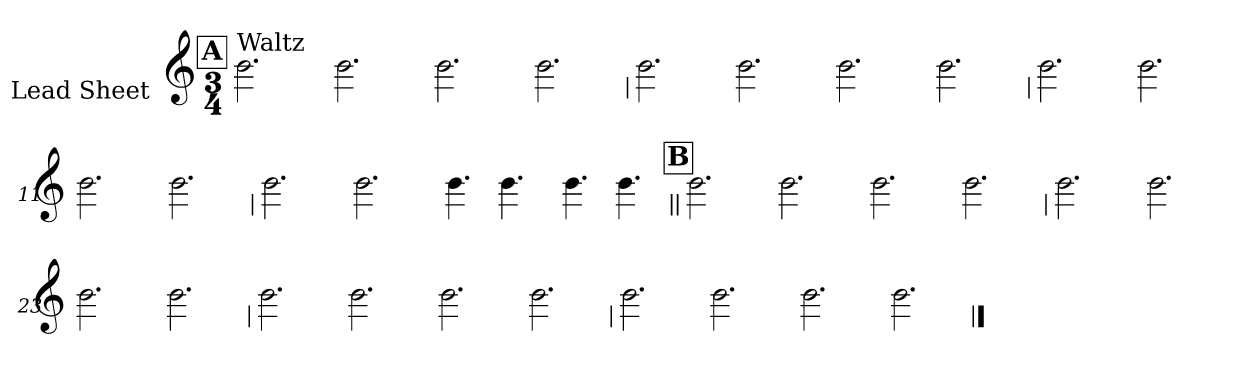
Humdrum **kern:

**kern
*part1
*staff1
*I"Lead Sheet
*stria0
*clefG2
*k[]
*C:
*M3/4
!!LO:REH:place=s1:a:t=A
=1||
!LO:TX:a:t=Waltz
2.b
=2-
2.b
=3-
2.b
=4-
2.b
!!LO:LB:g=z
=5
2.b
=6-
2.b
=7-
2.b
=8-
2.b
!!LO:LB:g=z
=9
2.b
=10-
2.b
=11-
2.b
=12-
2.b
!!LO:LB:g=z
=13
2.b
=14-
2.b
=15-
4.b
4.b
=16-
4.b
4.b
!!LO:LB:g=z
!!LO:REH:place=s1:a:t=B
=17||
2.b
=18-
2.b
=19-
2.b
=20-
2.b
!!LO:LB:g=z
=21
2.b
=22-
2.b
=23-
2.b
=24-
2.b
!!LO:LB:g=z
=25
2.b
=26-
2.b
=27-
2.b
=28-
2.b
!!LO:LB:g=z
=29
2.b
=30-
2.b
=31-
2.b
=32-
2.b
==
*-
